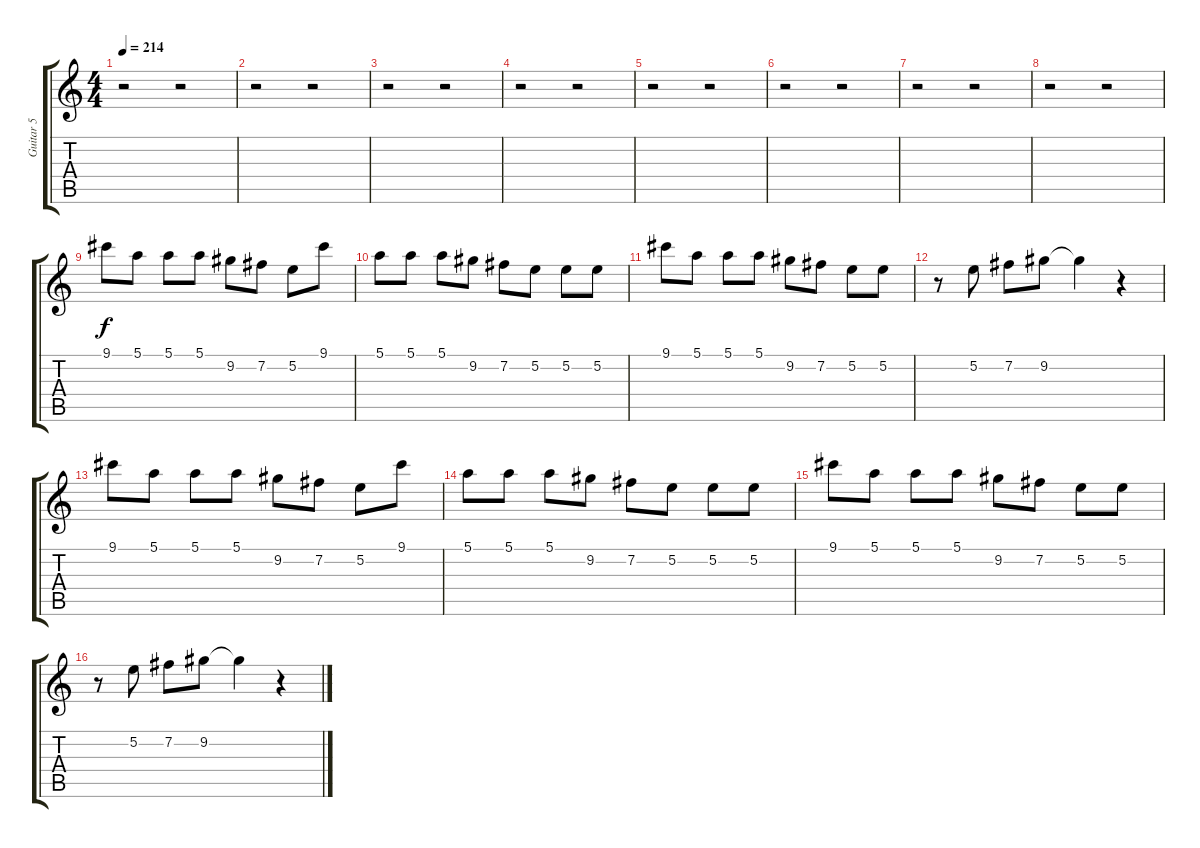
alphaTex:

\track ("Guitar 5" "Guitar 5") {instrument overdrivenguitar}
\staff {score tabs}
\tuning (E4 B3 G3 D3 A2 E2) {hide}
\ts (4 4)
\tempo 214
\clef g2
\ks c
r.2{dy f} r.2 |
r.2 r.2 |
r.2 r.2 |
r.2 r.2 |
r.2 r.2 |
r.2 r.2 |
r.2 r.2 |
r.2 r.2 |
9.1.8 5.1.8 5.1.8 5.1.8 9.2.8 7.2.8 5.2.8 9.1.8 |
5.1.8 5.1.8 5.1.8 9.2.8 7.2.8 5.2.8 5.2.8 5.2.8 |
9.1.8 5.1.8 5.1.8 5.1.8 9.2.8 7.2.8 5.2.8 5.2.8 |
r.8 5.2.8 7.2.8 9.2.8 9.2{t}.4 r.4 |
9.1.8 5.1.8 5.1.8 5.1.8 9.2.8 7.2.8 5.2.8 9.1.8 |
5.1.8 5.1.8 5.1.8 9.2.8 7.2.8 5.2.8 5.2.8 5.2.8 |
9.1.8 5.1.8 5.1.8 5.1.8 9.2.8 7.2.8 5.2.8 5.2.8 |
r.8 5.2.8 7.2.8 9.2.8 9.2{t}.4 r.4
